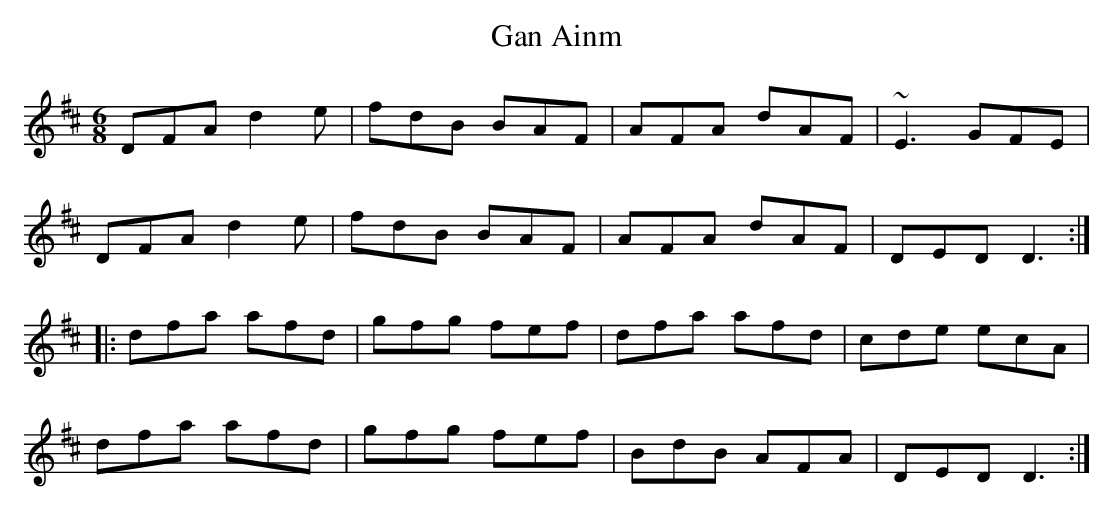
X:1
T:Gan Ainm
M:6/8
L:1/8
K:D
DFA d2e|fdB BAF|AFA dAF|~E3 GFE|!
DFA d2e|fdB BAF|AFA dAF|DED D3:|!
|:dfa afd|gfg fef|dfa afd|cde ecA|!
dfa afd|gfg fef|BdB AFA|DED D3:|!
